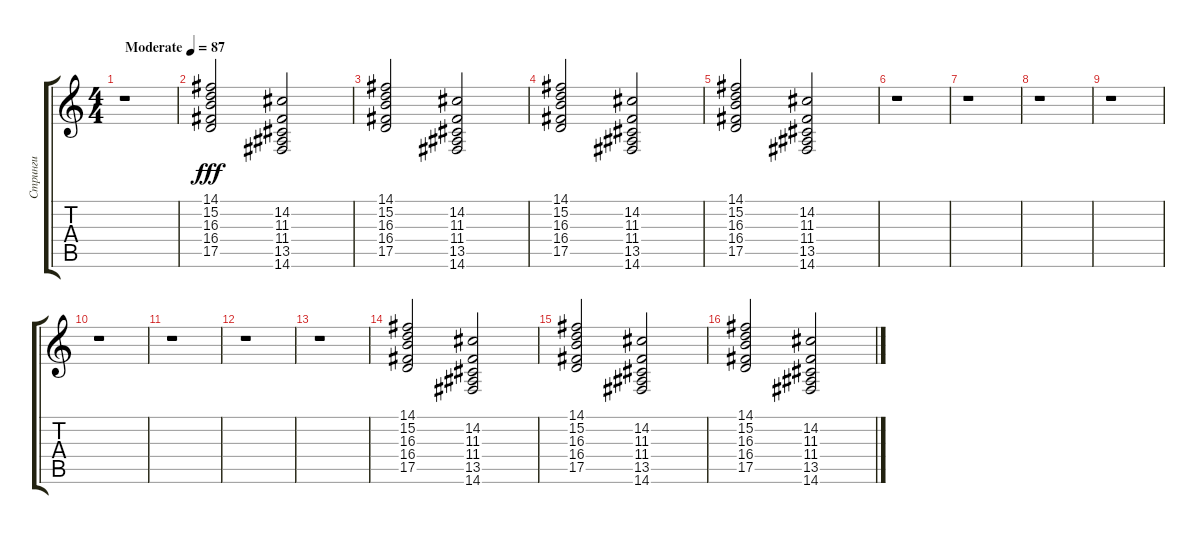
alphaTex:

\track ("Стринги" "Стринги") {instrument stringensemble1}
\staff {score tabs}
\tuning (E4 B3 G3 D3 A2 E2) {hide}
\ts (4 4)
\tempo (87 "Moderate")
\clef g2
\ks c
r.1{dy fff instrument stringensemble1} |
(14.1 15.2 16.3 16.4 17.5).2{volume 4 balance 8} (14.2 11.3 11.4 13.5 14.6).2 |
(14.1 15.2 16.3 16.4 17.5).2 (14.2 11.3 11.4 13.5 14.6).2 |
(14.1 15.2 16.3 16.4 17.5).2 (14.2 11.3 11.4 13.5 14.6).2 |
(14.1 15.2 16.3 16.4 17.5).2 (14.2 11.3 11.4 13.5 14.6).2 |
r.1 |
r.1 |
r.1 |
r.1 |
r.1 |
r.1 |
r.1 |
r.1 |
(14.1 15.2 16.3 16.4 17.5).2 (14.2 11.3 11.4 13.5 14.6).2 |
(14.1 15.2 16.3 16.4 17.5).2 (14.2 11.3 11.4 13.5 14.6).2 |
(14.1 15.2 16.3 16.4 17.5).2 (14.2 11.3 11.4 13.5 14.6).2
